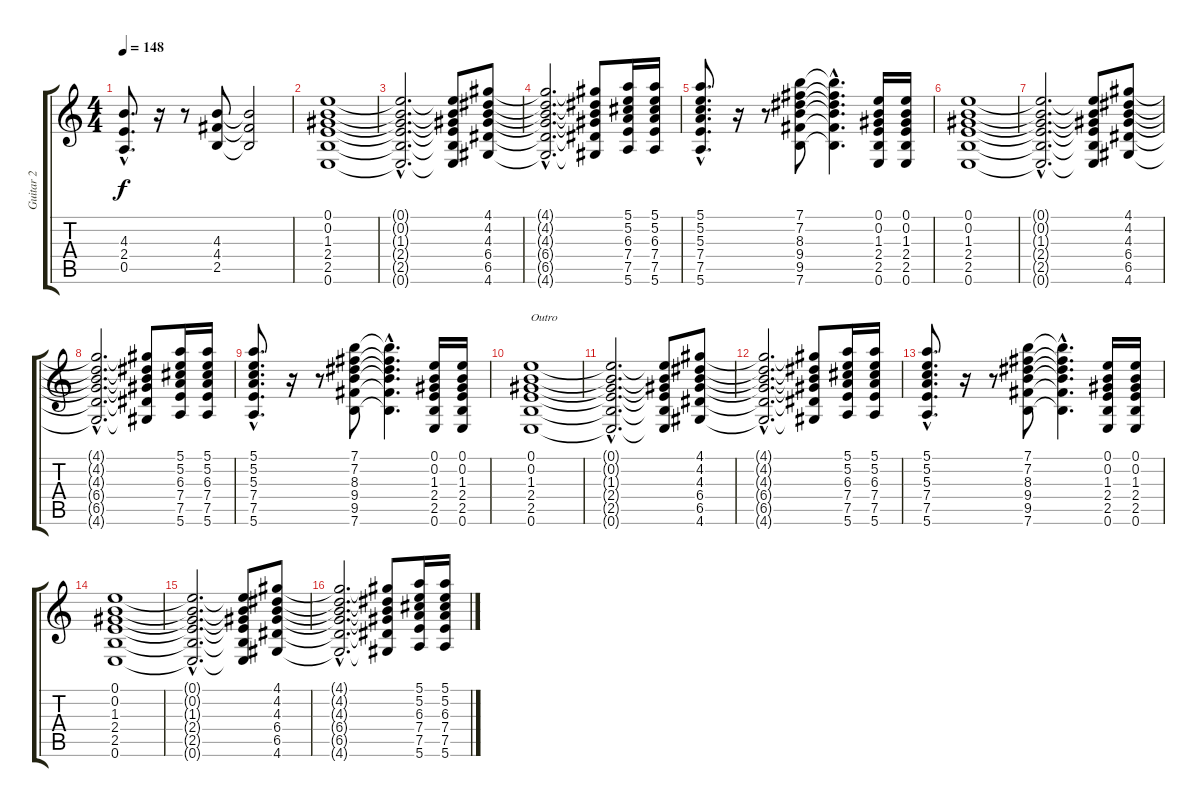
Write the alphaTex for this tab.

\track ("Guitar 2" "Guitar 2") {instrument overdrivenguitar}
\staff {score tabs}
\tuning (E4 B3 G3 D3 A2 E2) {hide}
\ts (4 4)
\tempo 148
\clef g2
\ks c
(4.3{hac} 2.4{hac} 0.5{hac}).8{d dy f} r.16 r.8 (4.3 4.4 2.5).8 (4.3{t} 4.4{t} 2.5{t}).2 |
(0.1 0.2 1.3 2.4 2.5 0.6).1 |
(0.1{hac t} 0.2{hac t} 1.3{hac t} 2.4{hac t} 2.5{hac t} 0.6{hac t}).2{d} (0.1{t} 0.2{t} 1.3{t} 2.4{t} 2.5{t} 0.6{t}).8 (4.1 4.2 4.3 6.4 6.5 4.6).8 |
(4.1{hac t} 4.2{hac t} 4.3{hac t} 6.4{hac t} 6.5{hac t} 4.6{hac t}).2{d} (4.1{t} 4.2{t} 4.3{t} 6.4{t} 6.5{t} 4.6{t}).8 (5.1 5.2 6.3 7.4 7.5 5.6).16 (5.1 5.2 6.3 7.4 7.5 5.6).16 |
(5.1{hac} 5.2{hac} 5.3{hac} 7.4{hac} 7.5{hac} 5.6{hac}).8{d} r.16 r.8 (7.1 7.2 8.3 9.4 9.5 7.6).8 (7.1{hac t} 7.2{hac t} 8.3{hac t} 9.4{hac t} 9.5{hac t} 7.6{hac t}).4{d} (0.1 0.2 1.3 2.4 2.5 0.6).16 (0.1 0.2 1.3 2.4 2.5 0.6).16 |
(0.1 0.2 1.3 2.4 2.5 0.6).1 |
(0.1{hac t} 0.2{hac t} 1.3{hac t} 2.4{hac t} 2.5{hac t} 0.6{hac t}).2{d} (0.1{t} 0.2{t} 1.3{t} 2.4{t} 2.5{t} 0.6{t}).8 (4.1 4.2 4.3 6.4 6.5 4.6).8 |
(4.1{hac t} 4.2{hac t} 4.3{hac t} 6.4{hac t} 6.5{hac t} 4.6{hac t}).2{d} (4.1{t} 4.2{t} 4.3{t} 6.4{t} 6.5{t} 4.6{t}).8 (5.1 5.2 6.3 7.4 7.5 5.6).16 (5.1 5.2 6.3 7.4 7.5 5.6).16 |
(5.1{hac} 5.2{hac} 5.3{hac} 7.4{hac} 7.5{hac} 5.6{hac}).8{d} r.16 r.8 (7.1 7.2 8.3 9.4 9.5 7.6).8 (7.1{hac t} 7.2{hac t} 8.3{hac t} 9.4{hac t} 9.5{hac t} 7.6{hac t}).4{d} (0.1 0.2 1.3 2.4 2.5 0.6).16 (0.1 0.2 1.3 2.4 2.5 0.6).16 |
(0.1 0.2 1.3 2.4 2.5 0.6).1{txt "Outro"} |
(0.1{hac t} 0.2{hac t} 1.3{hac t} 2.4{hac t} 2.5{hac t} 0.6{hac t}).2{d} (0.1{t} 0.2{t} 1.3{t} 2.4{t} 2.5{t} 0.6{t}).8 (4.1 4.2 4.3 6.4 6.5 4.6).8 |
(4.1{hac t} 4.2{hac t} 4.3{hac t} 6.4{hac t} 6.5{hac t} 4.6{hac t}).2{d} (4.1{t} 4.2{t} 4.3{t} 6.4{t} 6.5{t} 4.6{t}).8 (5.1 5.2 6.3 7.4 7.5 5.6).16 (5.1 5.2 6.3 7.4 7.5 5.6).16 |
(5.1{hac} 5.2{hac} 5.3{hac} 7.4{hac} 7.5{hac} 5.6{hac}).8{d} r.16 r.8 (7.1 7.2 8.3 9.4 9.5 7.6).8 (7.1{hac t} 7.2{hac t} 8.3{hac t} 9.4{hac t} 9.5{hac t} 7.6{hac t}).4{d} (0.1 0.2 1.3 2.4 2.5 0.6).16 (0.1 0.2 1.3 2.4 2.5 0.6).16 |
(0.1 0.2 1.3 2.4 2.5 0.6).1 |
(0.1{hac t} 0.2{hac t} 1.3{hac t} 2.4{hac t} 2.5{hac t} 0.6{hac t}).2{d} (0.1{t} 0.2{t} 1.3{t} 2.4{t} 2.5{t} 0.6{t}).8 (4.1 4.2 4.3 6.4 6.5 4.6).8 |
(4.1{hac t} 4.2{hac t} 4.3{hac t} 6.4{hac t} 6.5{hac t} 4.6{hac t}).2{d} (4.1{t} 4.2{t} 4.3{t} 6.4{t} 6.5{t} 4.6{t}).8 (5.1 5.2 6.3 7.4 7.5 5.6).16 (5.1 5.2 6.3 7.4 7.5 5.6).16
